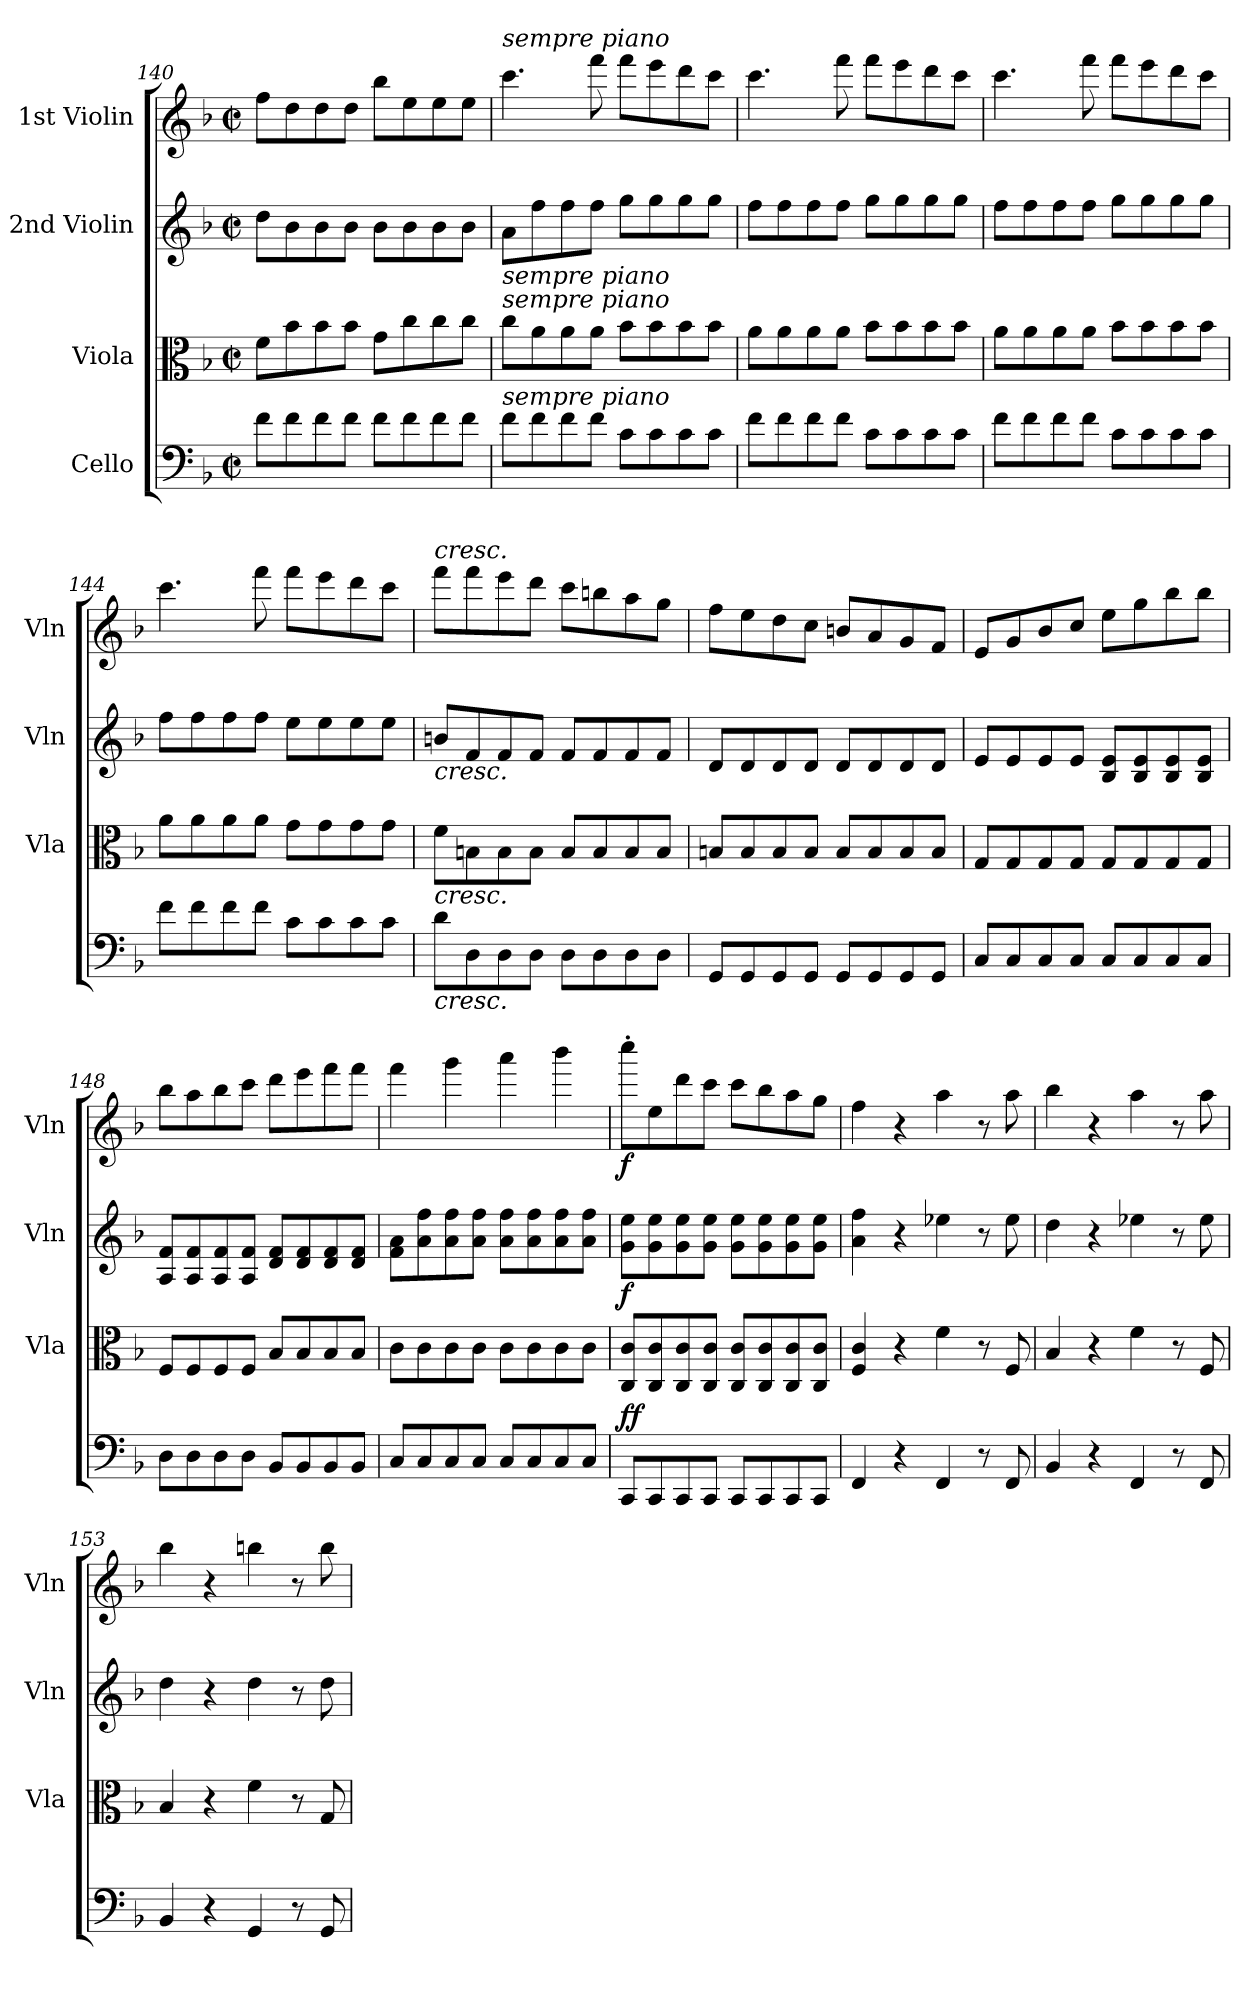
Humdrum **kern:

**kern	**dynam	**kern	**dynam	**kern	**kern	**dynam
*part4	*part4	*part3	*part3	*part2	*part1	*part1
*staff4	*staff4	*staff3	*staff3	*staff2	*staff1	*staff1
*I"Cello	*	*I"Viola	*	*I"2nd Violin	*I"1st Violin	*
*	*	*I'Vla	*	*I'Vln	*I'Vln	*
*clefF4	*	*clefC3	*	*clefG2	*clefG2	*
*k[b-]	*	*k[b-]	*	*k[b-]	*k[b-]	*
*M2/2	*	*M2/2	*	*M2/2	*M2/2	*
*met(c|)	*	*met(c|)	*	*met(c|)	*met(c|)	*
=140	=140	=140	=140	=140	=140	=140
8f\L	.	8f\L	.	8dd\L	8ff\L	.
8f\	.	8b-\	.	8b-\	8dd\	.
8f\	.	8b-\	.	8b-\	8dd\	.
8f\J	.	8b-\J	.	8b-\J	8dd\J	.
8f\L	.	8g\L	.	8b-\L	8bb-\L	.
8f\	.	8cc\	.	8b-\	8ee\	.
8f\	.	8cc\	.	8b-\	8ee\	.
8f\J	.	8cc\J	.	8b-\J	8ee\J	.
!!LO:PB:g=z
=141	=141	=141	=141	=141	=141	=141
!	!	!	!	!	!LO:TX:a:i:t=sempre piano	!
!	!	!	!	!LO:TX:b:i:t=sempre piano	!	!
!	!	!LO:TX:a:i:t=sempre piano	!	!	!	!
!LO:TX:a:i:t=sempre piano	!	!	!	!	!	!
8f\L	.	8cc\L	.	8a\L	4.ccc\	.
8f\	.	8a\	.	8ff\	.	.
8f\	.	8a\	.	8ff\	.	.
8f\J	.	8a\J	.	8ff\J	8fff\	.
8c\L	.	8b-\L	.	8gg\L	8fff\L	.
8c\	.	8b-\	.	8gg\	8eee\	.
8c\	.	8b-\	.	8gg\	8ddd\	.
8c\J	.	8b-\J	.	8gg\J	8ccc\J	.
=142	=142	=142	=142	=142	=142	=142
8f\L	.	8a\L	.	8ff\L	4.ccc\	.
8f\	.	8a\	.	8ff\	.	.
8f\	.	8a\	.	8ff\	.	.
8f\J	.	8a\J	.	8ff\J	8fff\	.
8c\L	.	8b-\L	.	8gg\L	8fff\L	.
8c\	.	8b-\	.	8gg\	8eee\	.
8c\	.	8b-\	.	8gg\	8ddd\	.
8c\J	.	8b-\J	.	8gg\J	8ccc\J	.
!!LO:LB:g=z
=143	=143	=143	=143	=143	=143	=143
8f\L	.	8a\L	.	8ff\L	4.ccc\	.
8f\	.	8a\	.	8ff\	.	.
8f\	.	8a\	.	8ff\	.	.
8f\J	.	8a\J	.	8ff\J	8fff\	.
8c\L	.	8b-\L	.	8gg\L	8fff\L	.
8c\	.	8b-\	.	8gg\	8eee\	.
8c\	.	8b-\	.	8gg\	8ddd\	.
8c\J	.	8b-\J	.	8gg\J	8ccc\J	.
=144	=144	=144	=144	=144	=144	=144
8f\L	.	8a\L	.	8ff\L	4.ccc\	.
8f\	.	8a\	.	8ff\	.	.
8f\	.	8a\	.	8ff\	.	.
8f\J	.	8a\J	.	8ff\J	8fff\	.
8c\L	.	8g\L	.	8ee\L	8fff\L	.
8c\	.	8g\	.	8ee\	8eee\	.
8c\	.	8g\	.	8ee\	8ddd\	.
8c\J	.	8g\J	.	8ee\J	8ccc\J	.
=145	=145	=145	=145	=145	=145	=145
!	!	!	!	!	!LO:TX:a:i:t=cresc.	!
!	!	!	!	!LO:TX:b:i:t=cresc.	!	!
!	!	!LO:TX:b:i:t=cresc.	!	!	!	!
!LO:TX:b:i:t=cresc.	!	!	!	!	!	!
8d\L	.	8f\L	.	8bn/L	8fff\L	.
8D\	.	8Bn\	.	8f/	8fff\	.
8D\	.	8B\	.	8f/	8eee\	.
8D\J	.	8B\J	.	8f/J	8ddd\J	.
8D\L	.	8B/L	.	8f/L	8ccc\L	.
8D\	.	8B/	.	8f/	8bbn\	.
8D\	.	8B/	.	8f/	8aa\	.
8D\J	.	8B/J	.	8f/J	8gg\J	.
!!LO:LB:g=z
=146	=146	=146	=146	=146	=146	=146
8GG/L	.	8Bn/L	.	8d/L	8ff\L	.
8GG/	.	8B/	.	8d/	8ee\	.
8GG/	.	8B/	.	8d/	8dd\	.
8GG/J	.	8B/J	.	8d/J	8cc\J	.
8GG/L	.	8B/L	.	8d/L	8bn/L	.
8GG/	.	8B/	.	8d/	8a/	.
8GG/	.	8B/	.	8d/	8g/	.
8GG/J	.	8B/J	.	8d/J	8f/J	.
=147	=147	=147	=147	=147	=147	=147
8C/L	.	8G/L	.	8e/L	8e/L	.
8C/	.	8G/	.	8e/	8g/	.
8C/	.	8G/	.	8e/	8b-/	.
8C/J	.	8G/J	.	8e/J	8cc/J	.
8C/L	.	8G/L	.	8B-/ 8e/L	8ee\L	.
8C/	.	8G/	.	8B-/ 8e/	8gg\	.
8C/	.	8G/	.	8B-/ 8e/	8bb-\	.
8C/J	.	8G/J	.	8B-/ 8e/J	8bb-\J	.
!!LO:PB:g=z
=148	=148	=148	=148	=148	=148	=148
8D\L	.	8F/L	.	8A/ 8f/L	8bb-\L	.
8D\	.	8F/	.	8A/ 8f/	8aa\	.
8D\	.	8F/	.	8A/ 8f/	8bb-\	.
8D\J	.	8F/J	.	8A/ 8f/J	8ccc\J	.
8BB-/L	.	8B-/L	.	8d/ 8f/L	8ddd\L	.
8BB-/	.	8B-/	.	8d/ 8f/	8eee\	.
8BB-/	.	8B-/	.	8d/ 8f/	8fff\	.
8BB-/J	.	8B-/J	.	8d/ 8f/J	8fff\J	.
=149	=149	=149	=149	=149	=149	=149
8C/L	.	8c\L	.	8f\ 8a\L	4fff\	.
8C/	.	8c\	.	8a\ 8ff\	.	.
8C/	.	8c\	.	8a\ 8ff\	4ggg\	.
8C/J	.	8c\J	.	8a\ 8ff\J	.	.
8C/L	.	8c\L	.	8a\ 8ff\L	4aaa\	.
8C/	.	8c\	.	8a\ 8ff\	.	.
8C/	.	8c\	.	8a\ 8ff\	4bbb-\	.
8C/J	.	8c\J	.	8a\ 8ff\J	.	.
=150	=150	=150	=150	=150	=150	=150
!	!LO:DY:b	!	!	!	!	!
!	!LO:DY:n=1:a	!	!LO:DY:a	!	!	!LO:DY:b
8CC/L	f f	8C/ 8c/L	f	8g\ 8ee\L	8cccc'\L	f
8CC/	.	8C/ 8c/	.	8g\ 8ee\	8ee\	.
8CC/	.	8C/ 8c/	.	8g\ 8ee\	8ddd\	.
8CC/J	.	8C/ 8c/J	.	8g\ 8ee\J	8ccc\J	.
8CC/L	.	8C/ 8c/L	.	8g\ 8ee\L	8ccc\L	.
8CC/	.	8C/ 8c/	.	8g\ 8ee\	8bb-\	.
8CC/	.	8C/ 8c/	.	8g\ 8ee\	8aa\	.
8CC/J	.	8C/ 8c/J	.	8g\ 8ee\J	8gg\J	.
=151	=151	=151	=151	=151	=151	=151
4FF/	.	4F/ 4c/	.	4a\ 4ff\	4ff\	.
4r	.	4r	.	4r	4r	.
4FF/	.	4f\	.	4ee-X\	4aa\	.
8r	.	8r	.	8r	8r	.
8FF/	.	8F/	.	8ee-\	8aa\	.
!!LO:LB:g=z
=152	=152	=152	=152	=152	=152	=152
4BB-/	.	4B-/	.	4dd\	4bb-\	.
4r	.	4r	.	4r	4r	.
4FF/	.	4f\	.	4ee-X\	4aa\	.
8r	.	8r	.	8r	8r	.
8FF/	.	8F/	.	8ee-\	8aa\	.
=153	=153	=153	=153	=153	=153	=153
4BB-/	.	4B-/	.	4dd\	4bb-\	.
4r	.	4r	.	4r	4r	.
4GG/	.	4f\	.	4dd\	4bbn\	.
8r	.	8r	.	8r	8r	.
8GG/	.	8G/	.	8dd\	8bb\	.
=	=	=	=	=	=	=
*-	*-	*-	*-	*-	*-	*-
